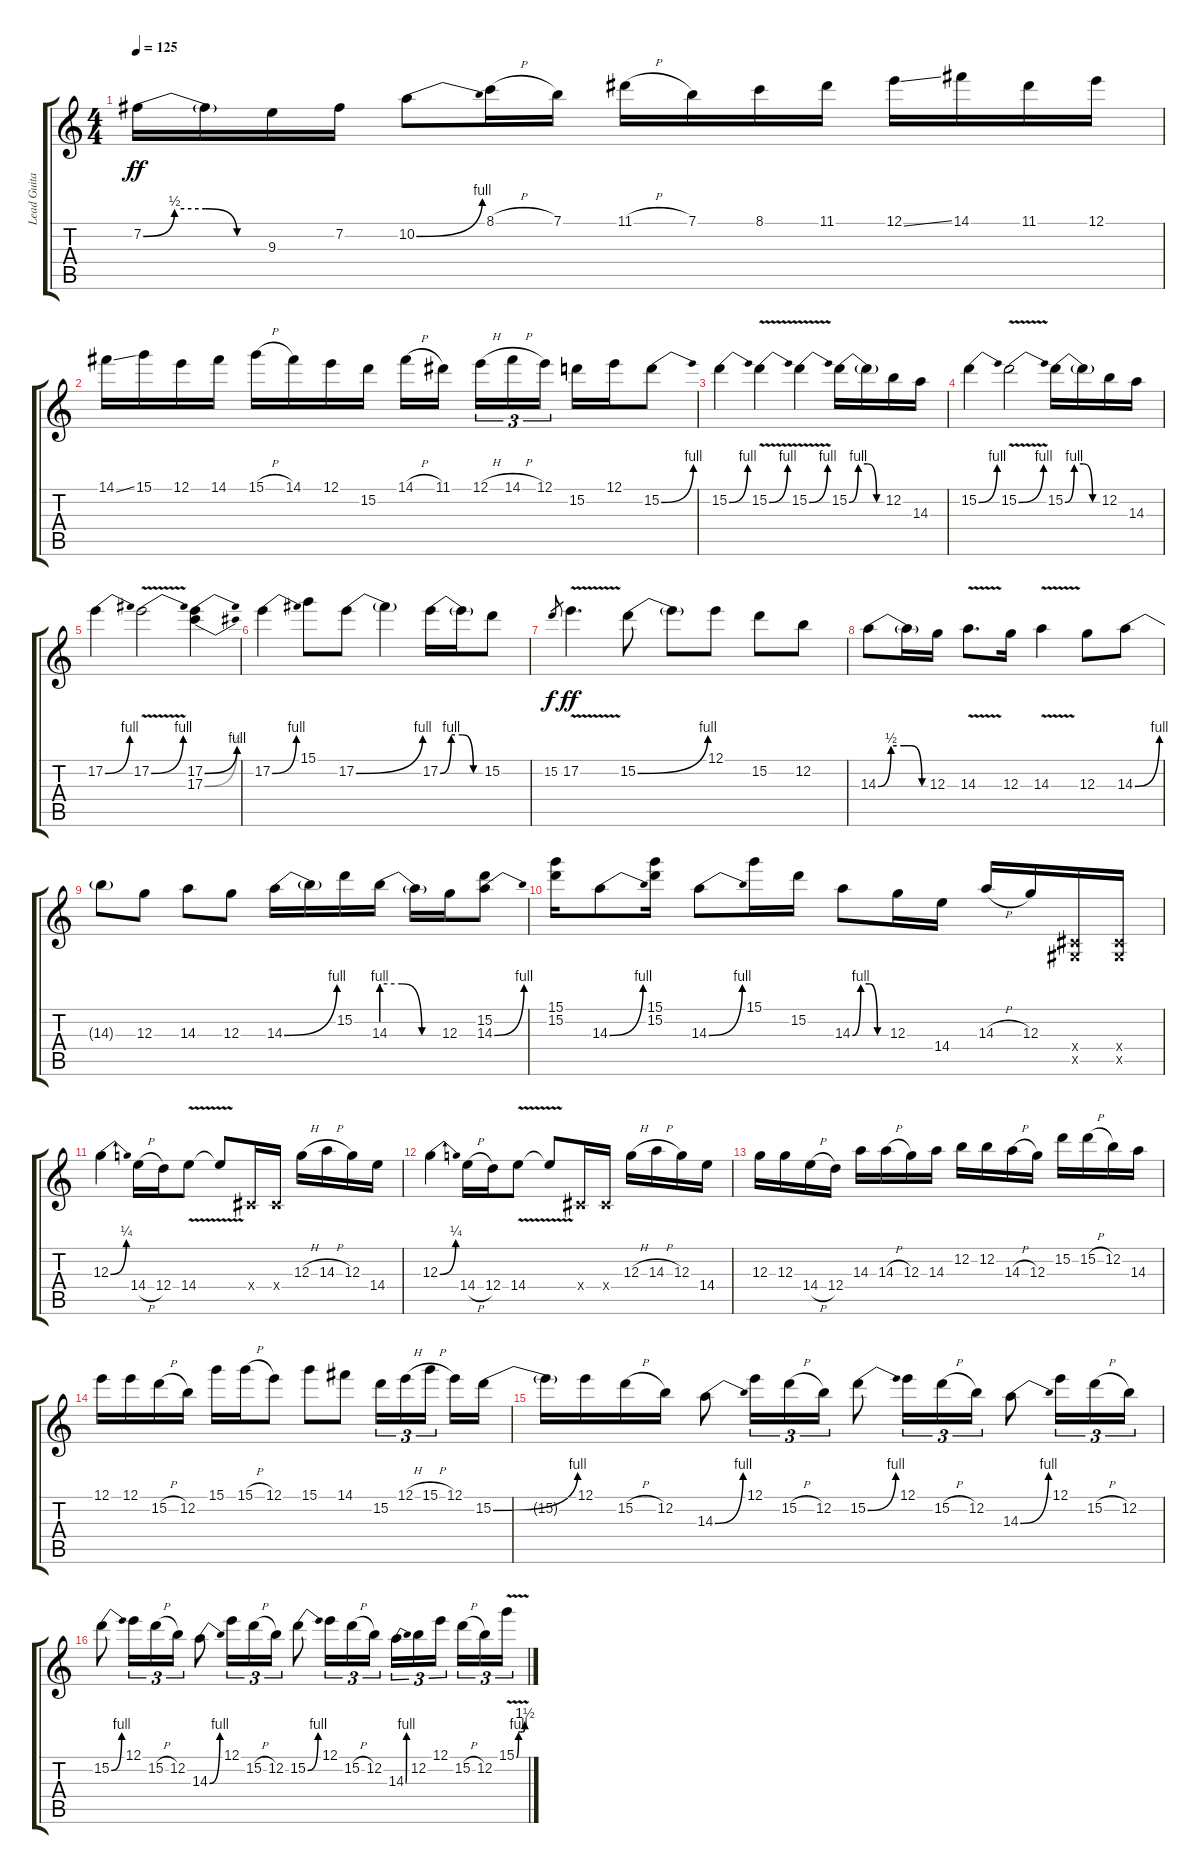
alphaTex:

\track ("Lead Guitar" "Lead Guita") {instrument distortionguitar}
\staff {score tabs}
\tuning (E4 B3 G3 D3 A2 E2) {hide}
\ts (4 4)
\tempo 125
\clef g2
\ks c
7.2{be (custom 0 0 15 2 30 2 45 0 60 0)}.16{dy ff} 7.2{t}.16 9.3.16 7.2.16 10.2{be (bend 0 0 60 4)}.8 8.1{h}.16 7.1.16 11.1{h}.16 7.1.16 8.1.16 11.1.16 12.1{ss}.16 14.1.16 11.1.16 12.1.16 |
14.1{ss}.16 15.1.16 12.1.16 14.1.16 15.1{h}.16 14.1.16 12.1.16 15.2.16 14.1{h}.16 11.1.16{beam splitsecondary} 12.1{h}.16{tu (3 2)} 14.1{h}.16{tu (3 2)} 12.1.16{tu (3 2)} 15.2.16 12.1.16 15.2{be (bend 0 0 60 4)}.8 |
15.2{be (bend 0 0 60 4)}.4 15.2{be (bend 0 0 60 4) v}.4 15.2{be (bend 0 0 60 4) v}.4 15.2{be (custom 0 0 15 4 30 4 45 0 60 0)}.16 15.2{t}.16 12.2.16 14.3.16 |
15.2{be (bend 0 0 60 4)}.4 15.2{be (bend 0 0 60 4) v}.2 15.2{be (custom 0 0 15 4 30 4 45 0 60 0)}.16 15.2{t}.16 12.2.16 14.3.16 |
17.2{be (bend 0 0 60 4)}.4 17.2{be (bend 0 0 60 4) v}.2 (17.2{be (bend 0 0 60 4)} 17.3{be (bend 0 0 60 2)}).4 |
17.2{be (bend 0 0 60 4)}.4 15.1.8 17.2{be (bend 0 0 60 4)}.8 17.2{t}.4 17.2{be (custom 0 0 15 4 30 4 45 0 60 0)}.16 17.2{t}.16 15.2.8 |
15.2.8{gr dy f} 17.2{v}.4{d dy ff} 15.2{be (bend 0 0 60 4)}.8 15.2{t}.8 12.1.8 15.2.8 12.2.8 |
14.3{be (custom 0 0 15 2 30 2 38 2 51 0 60 0)}.8 14.3{t}.16 12.3.16 14.3{v}.8{d} 12.3.16 14.3{v}.4 12.3.8 14.3{be (bend 0 0 60 4)}.8 |
14.3{t}.8 12.3.8 14.3.8 12.3.8 14.3{be (bend 0 0 60 4)}.16 14.3{t}.16 15.2.16 14.3{be (custom 0 4 20 4 40 0 60 0)}.16 14.3{t}.16 12.3.16 (15.2 14.3{be (bend 0 0 60 4)}).8 |
(15.1 15.2).16 14.3{be (bend 0 0 60 4)}.8 (15.1 15.2).16 14.3{be (bend 0 0 60 4)}.8 15.1.16 15.2.16 14.3{be (custom 0 0 15 4 30 4 45 0 60 0)}.8 12.3.16 14.4.16 14.3{h}.16 12.3.16 (-1.4{x} -1.5{x}).16 (-1.4{x} -1.5{x}).16 |
12.3{be (bend 0 0 60 1)}.4 14.4{h}.16 12.4.16 14.4{v}.8 14.4{t}.8 -1.4{x}.16 -1.4{x}.16 12.3{h}.16 14.3{h}.16 12.3.16 14.4.16 |
12.3{be (bend 0 0 60 1)}.4 14.4{h}.16 12.4.16 14.4{v}.8 14.4{t}.8 -1.4{x}.16 -1.4{x}.16 12.3{h}.16 14.3{h}.16 12.3.16 14.4.16 |
12.3.16 12.3.16 14.4{h}.16 12.4.16 14.3.16 14.3{h}.16 12.3.16 14.3.16 12.2.16 12.2.16 14.3{h}.16 12.3.16 15.2.16 15.2{h}.16 12.2.16 14.3.16 |
12.1.16 12.1.16 15.2{h}.16 12.2.16 15.1.16 15.1{h}.16 12.1.8 15.1.8 14.1.8 15.2.16{tu (3 2)} 12.1{h}.16{tu (3 2)} 15.1{h}.16{tu (3 2) beam splitsecondary} 12.1.16 15.2{be (bend 0 0 60 4)}.16 |
15.2{t}.16 12.1.16 15.2{h}.16 12.2.16 14.3{be (bend 0 0 60 4)}.8 12.1.16{tu (3 2)} 15.2{h}.16{tu (3 2)} 12.2.16{tu (3 2)} 15.2{be (bend 0 0 60 4)}.8 12.1.16{tu (3 2)} 15.2{h}.16{tu (3 2)} 12.2.16{tu (3 2)} 14.3{be (bend 0 0 60 4)}.8 12.1.16{tu (3 2)} 15.2{h}.16{tu (3 2)} 12.2.16{tu (3 2)} |
15.2{be (bend 0 0 60 4)}.8 12.1.16{tu (3 2)} 15.2{h}.16{tu (3 2)} 12.2.16{tu (3 2)} 14.3{be (bend 0 0 60 4)}.8 12.1.16{tu (3 2)} 15.2{h}.16{tu (3 2)} 12.2.16{tu (3 2)} 15.2{be (bend 0 0 60 4)}.8 12.1.16{tu (3 2)} 15.2{h}.16{tu (3 2)} 12.2.16{tu (3 2)} 14.3{be (bend 0 0 60 4)}.16{tu (3 2)} 12.2.16{tu (3 2)} 12.1.16{tu (3 2) beam splitsecondary} 15.2{h}.16{tu (3 2)} 12.2.16{tu (3 2)} 15.1{be (custom 0 0 15 4 30 4 45 4 60 6) v}.16{tu (3 2)}
